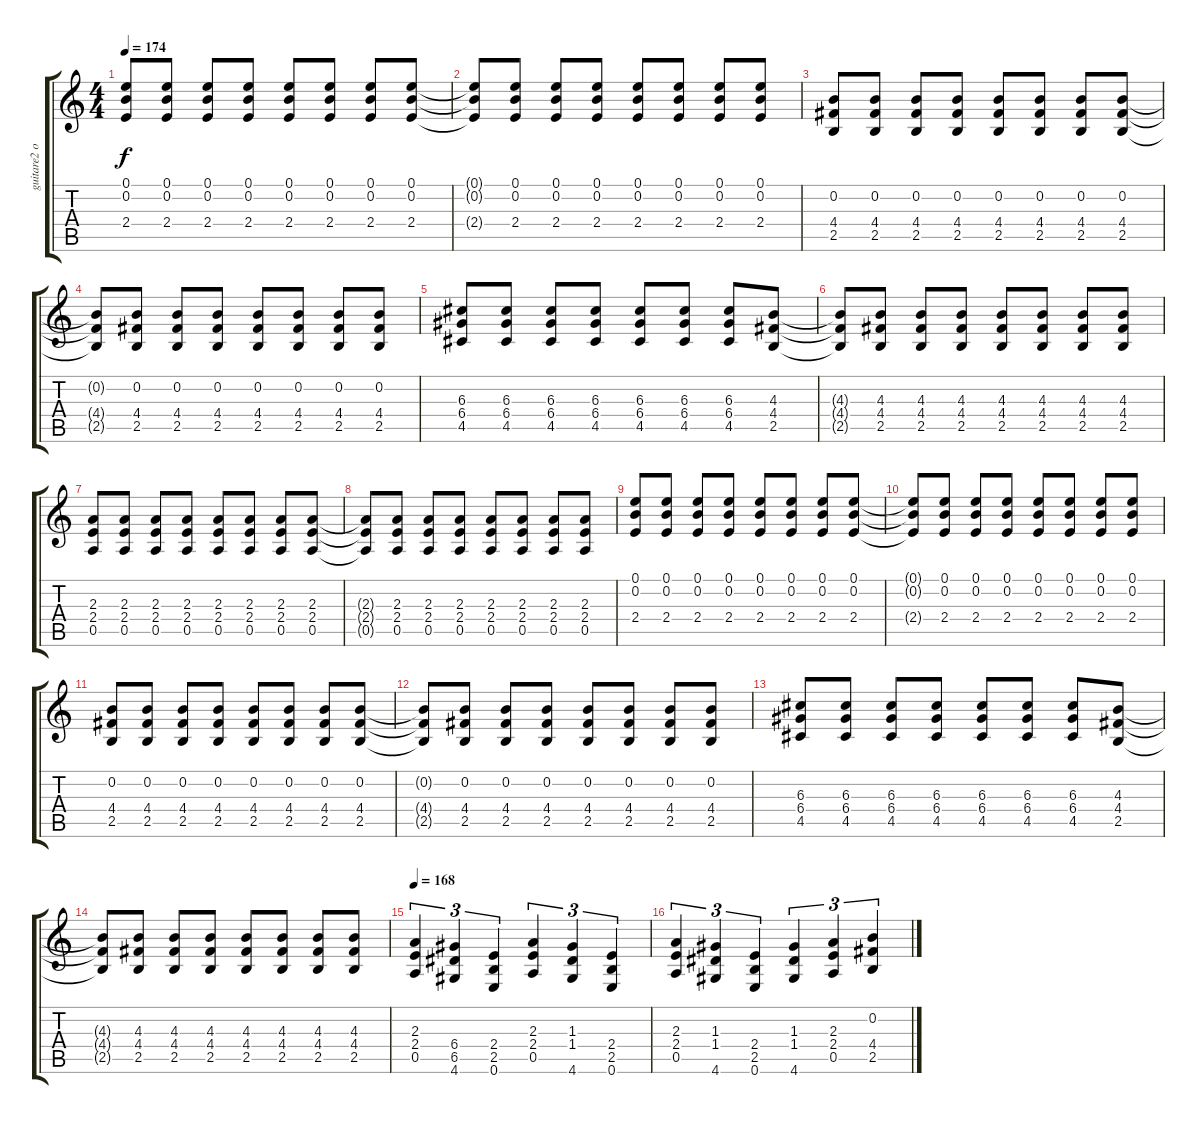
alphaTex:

\track ("guitare2 overdrive" "guitare2 o") {instrument overdrivenguitar}
\staff {score tabs}
\tuning (E4 B3 G3 D3 A2 E2) {hide}
\ts (4 4)
\tempo 174
\clef g2
\ks c
(0.1 0.2 2.4).8{dy f} (0.1 0.2 2.4).8 (0.1 0.2 2.4).8 (0.1 0.2 2.4).8 (0.1 0.2 2.4).8 (0.1 0.2 2.4).8 (0.1 0.2 2.4).8 (0.1 0.2 2.4).8 |
(0.1{t} 0.2{t} 2.4{t}).8 (0.1 0.2 2.4).8 (0.1 0.2 2.4).8 (0.1 0.2 2.4).8 (0.1 0.2 2.4).8 (0.1 0.2 2.4).8 (0.1 0.2 2.4).8 (0.1 0.2 2.4).8 |
(0.2 4.4 2.5).8 (0.2 4.4 2.5).8 (0.2 4.4 2.5).8 (0.2 4.4 2.5).8 (0.2 4.4 2.5).8 (0.2 4.4 2.5).8 (0.2 4.4 2.5).8 (0.2 4.4 2.5).8 |
(0.2{t} 4.4{t} 2.5{t}).8 (0.2 4.4 2.5).8 (0.2 4.4 2.5).8 (0.2 4.4 2.5).8 (0.2 4.4 2.5).8 (0.2 4.4 2.5).8 (0.2 4.4 2.5).8 (0.2 4.4 2.5).8 |
(6.3 6.4 4.5).8 (6.3 6.4 4.5).8 (6.3 6.4 4.5).8 (6.3 6.4 4.5).8 (6.3 6.4 4.5).8 (6.3 6.4 4.5).8 (6.3 6.4 4.5).8 (4.3 4.4 2.5).8 |
(4.3{t} 4.4{t} 2.5{t}).8 (4.3 4.4 2.5).8 (4.3 4.4 2.5).8 (4.3 4.4 2.5).8 (4.3 4.4 2.5).8 (4.3 4.4 2.5).8 (4.3 4.4 2.5).8 (4.3 4.4 2.5).8 |
(2.3 2.4 0.5).8 (2.3 2.4 0.5).8 (2.3 2.4 0.5).8 (2.3 2.4 0.5).8 (2.3 2.4 0.5).8 (2.3 2.4 0.5).8 (2.3 2.4 0.5).8 (2.3 2.4 0.5).8 |
(2.3{t} 2.4{t} 0.5{t}).8 (2.3 2.4 0.5).8 (2.3 2.4 0.5).8 (2.3 2.4 0.5).8 (2.3 2.4 0.5).8 (2.3 2.4 0.5).8 (2.3 2.4 0.5).8 (2.3 2.4 0.5).8 |
(0.1 0.2 2.4).8 (0.1 0.2 2.4).8 (0.1 0.2 2.4).8 (0.1 0.2 2.4).8 (0.1 0.2 2.4).8 (0.1 0.2 2.4).8 (0.1 0.2 2.4).8 (0.1 0.2 2.4).8 |
(0.1{t} 0.2{t} 2.4{t}).8 (0.1 0.2 2.4).8 (0.1 0.2 2.4).8 (0.1 0.2 2.4).8 (0.1 0.2 2.4).8 (0.1 0.2 2.4).8 (0.1 0.2 2.4).8 (0.1 0.2 2.4).8 |
(0.2 4.4 2.5).8 (0.2 4.4 2.5).8 (0.2 4.4 2.5).8 (0.2 4.4 2.5).8 (0.2 4.4 2.5).8 (0.2 4.4 2.5).8 (0.2 4.4 2.5).8 (0.2 4.4 2.5).8 |
(0.2{t} 4.4{t} 2.5{t}).8 (0.2 4.4 2.5).8 (0.2 4.4 2.5).8 (0.2 4.4 2.5).8 (0.2 4.4 2.5).8 (0.2 4.4 2.5).8 (0.2 4.4 2.5).8 (0.2 4.4 2.5).8 |
(6.3 6.4 4.5).8 (6.3 6.4 4.5).8 (6.3 6.4 4.5).8 (6.3 6.4 4.5).8 (6.3 6.4 4.5).8 (6.3 6.4 4.5).8 (6.3 6.4 4.5).8 (4.3 4.4 2.5).8 |
(4.3{t} 4.4{t} 2.5{t}).8 (4.3 4.4 2.5).8 (4.3 4.4 2.5).8 (4.3 4.4 2.5).8 (4.3 4.4 2.5).8 (4.3 4.4 2.5).8 (4.3 4.4 2.5).8 (4.3 4.4 2.5).8 |
\tempo 168
(2.3 2.4 0.5).4{tu (3 2)} (6.4 6.5 4.6).4{tu (3 2)} (2.4 2.5 0.6).4{tu (3 2)} (2.3 2.4 0.5).4{tu (3 2)} (1.3 1.4 4.6).4{tu (3 2)} (2.4 2.5 0.6).4{tu (3 2)} |
(2.3 2.4 0.5).4{tu (3 2)} (1.3 1.4 4.6).4{tu (3 2)} (2.4 2.5 0.6).4{tu (3 2)} (1.3 1.4 4.6).4{tu (3 2)} (2.3 2.4 0.5).4{tu (3 2)} (0.2 4.4 2.5).4{tu (3 2)}
